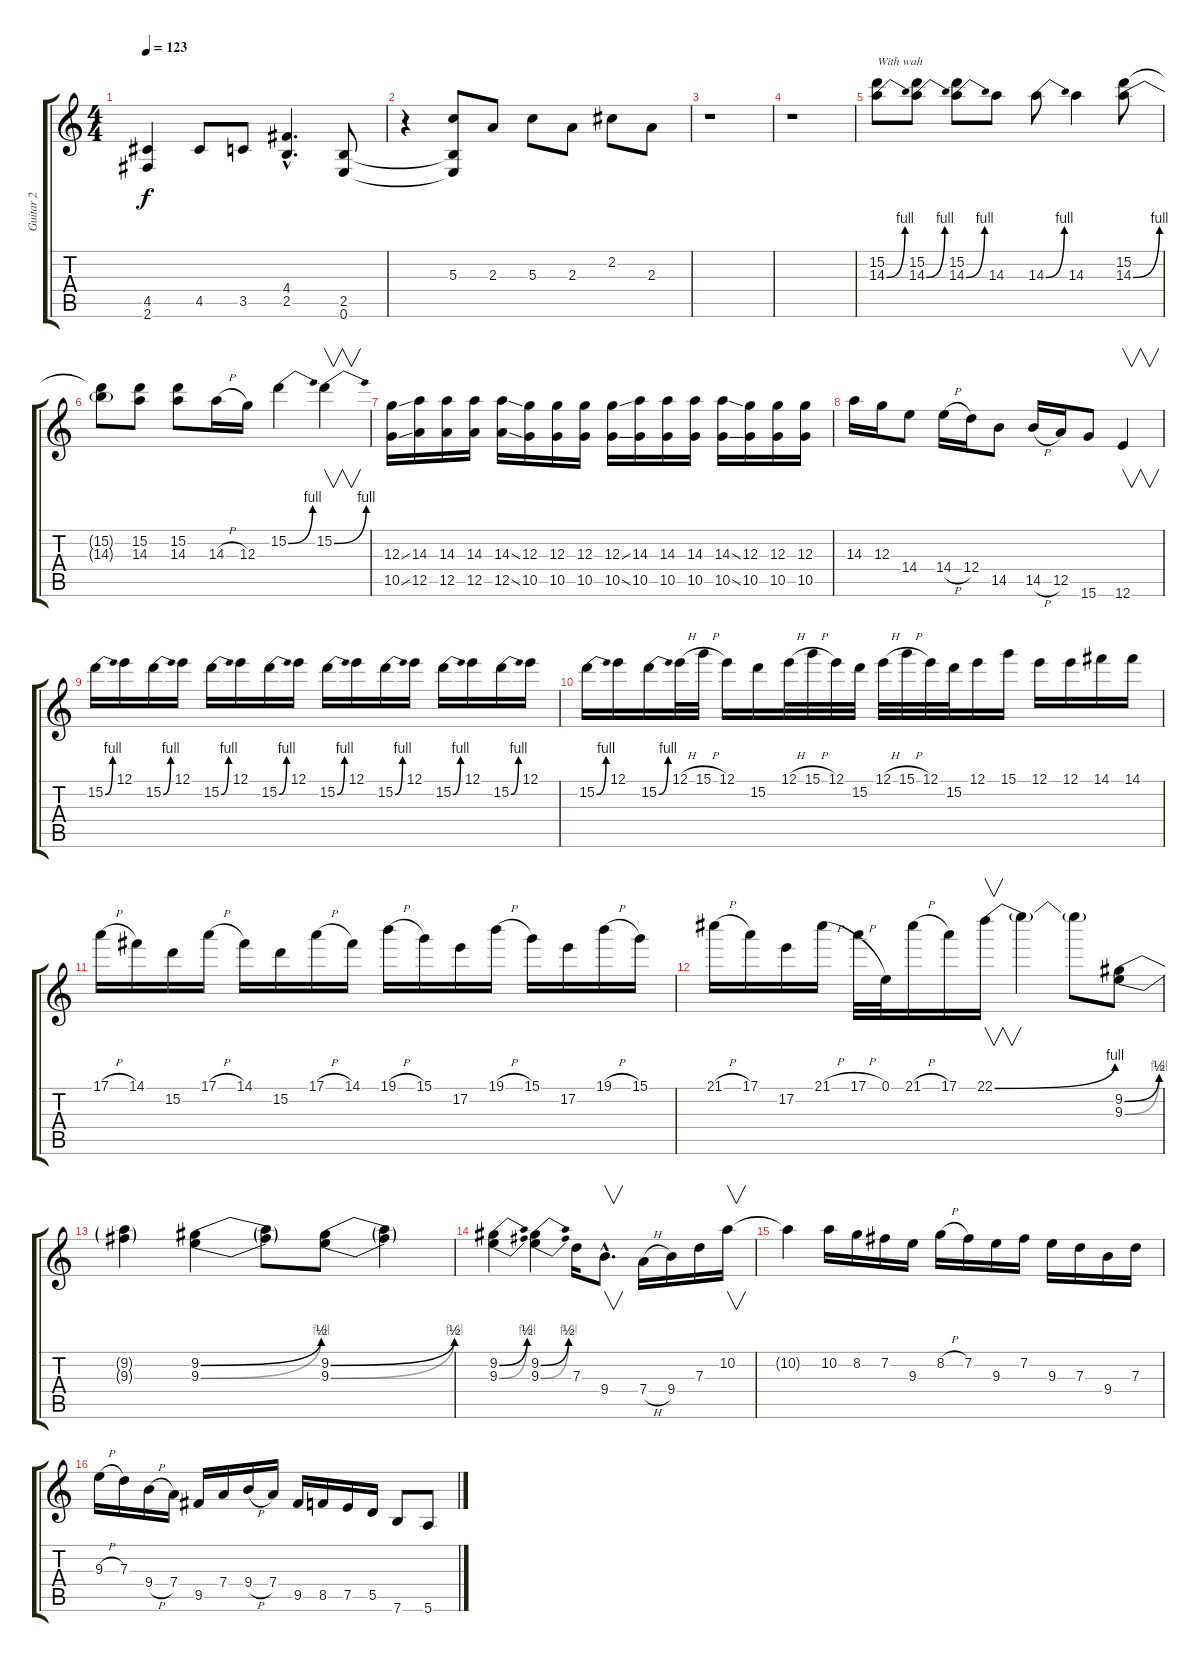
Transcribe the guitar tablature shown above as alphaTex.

\track ("Guitar 2" "Guitar 2") {instrument overdrivenguitar}
\staff {score tabs}
\tuning (E4 B3 G3 D3 A2 E2) {hide}
\ts (4 4)
\tempo 123
\clef g2
\ks c
(4.5 2.6).4{dy f} 4.5.8 3.5.8 (4.4{hac} 2.5{hac}).4{d} (2.5 0.6).8 |
r.4 (5.3 2.5{t} 0.6{t}).8 2.3.8 5.3.8 2.3.8 2.2.8 2.3.8 |
r.1 |
r.1 |
(15.2 14.3{be (bend 0 0 60 4)}).8{txt "With wah"} (15.2 14.3{be (bend 0 0 60 4)}).8 (15.2 14.3{be (bend 0 0 60 4)}).8 14.3.8 14.3{be (bend 0 0 60 4)}.8 14.3.4 (15.2 14.3{be (bend 0 0 60 4)}).8 |
(15.2{t} 14.3{t}).8 (15.2 14.3).8 (15.2 14.3).8 14.3{h}.16 12.3.16 15.2{be (bend 0 0 60 4)}.4 15.2{be (bend 0 0 60 4)}.4{v} |
(12.3{ss} 10.5{ss}).16 (14.3 12.5).16 (14.3 12.5).16 (14.3 12.5).16 (14.3{ss} 12.5{ss}).16 (12.3 10.5).16 (12.3 10.5).16 (12.3 10.5).16 (12.3{ss} 10.5{ss}).16 (14.3 10.5).16 (14.3 10.5).16 (14.3 10.5).16 (14.3{ss} 10.5{ss}).16 (12.3 10.5).16 (12.3 10.5).16 (12.3 10.5).16 |
14.3.16 12.3.16 14.4.8 14.4{h}.16 12.4.16 14.5.8 14.5{h}.16 12.5.16 15.6.8 12.6.4{v} |
15.2{be (bend 0 0 60 4)}.16 12.1.16 15.2{be (bend 0 0 60 4)}.16 12.1.16 15.2{be (bend 0 0 60 4)}.16 12.1.16 15.2{be (bend 0 0 60 4)}.16 12.1.16 15.2{be (bend 0 0 60 4)}.16 12.1.16 15.2{be (bend 0 0 60 4)}.16 12.1.16 15.2{be (bend 0 0 60 4)}.16 12.1.16 15.2{be (bend 0 0 60 4)}.16 12.1.16 |
15.2{be (bend 0 0 60 4)}.16 12.1.16 15.2{be (bend 0 0 60 4)}.16 12.1{h}.32 15.1{h}.32 12.1.16 15.2.16 12.1{h}.32 15.1{h}.32 12.1.32 15.2.32 12.1{h}.32 15.1{h}.32 12.1.32 15.2.32 12.1.16 15.1.16 12.1.16 12.1.16 14.1.16 14.1.16 |
17.1{h}.16 14.1.16 15.2.16 17.1{h}.16 14.1.16 15.2.16 17.1{h}.16 14.1.16 19.1{h}.16 15.1.16 17.2.16 19.1{h}.16 15.1.16 17.2.16 19.1{h}.16 15.1.16 |
21.1{h}.16 17.1.16 17.2.16 21.1{h}.16 17.1{h}.32 0.1.32 21.1{h}.16 17.1.16 22.1{be (bend 0 0 60 4)}.16{v} 22.1{t}.4 22.1{t}.8 (9.2{be (bend 0 0 60 2)} 9.3{be (bend 0 0 60 4)}).8 |
(9.2{t} 9.3{t}).4 (9.2{be (bend 0 0 60 2)} 9.3{be (bend 0 0 60 4)}).4 (9.2{t} 9.3{t}).8 (9.2{be (bend 0 0 60 2)} 9.3{be (bend 0 0 60 4)}).8 (9.2{t} 9.3{t}).4 |
(9.2{be (bend 0 0 60 2)} 9.3{be (bend 0 0 60 4)}).4 (9.2{be (bend 0 0 60 2)} 9.3{be (bend 0 0 60 4)}).4 7.3.16 9.4{hac}.8{v d} 7.4{h}.16 9.4.16 7.3.16 10.2.16{v} |
10.2{t}.4 10.2.16 8.2.16 7.2.16 9.3.16 8.2{h}.16 7.2.16 9.3.16 7.2.16 9.3.16 7.3.16 9.4.16 7.3.16 |
9.3{h}.16 7.3.16 9.4{h}.16 7.4.16 9.5.16 7.4.16 9.4{h}.16 7.4.16 9.5.16 8.5.16 7.5.16 5.5.16 7.6.8 5.6.8
